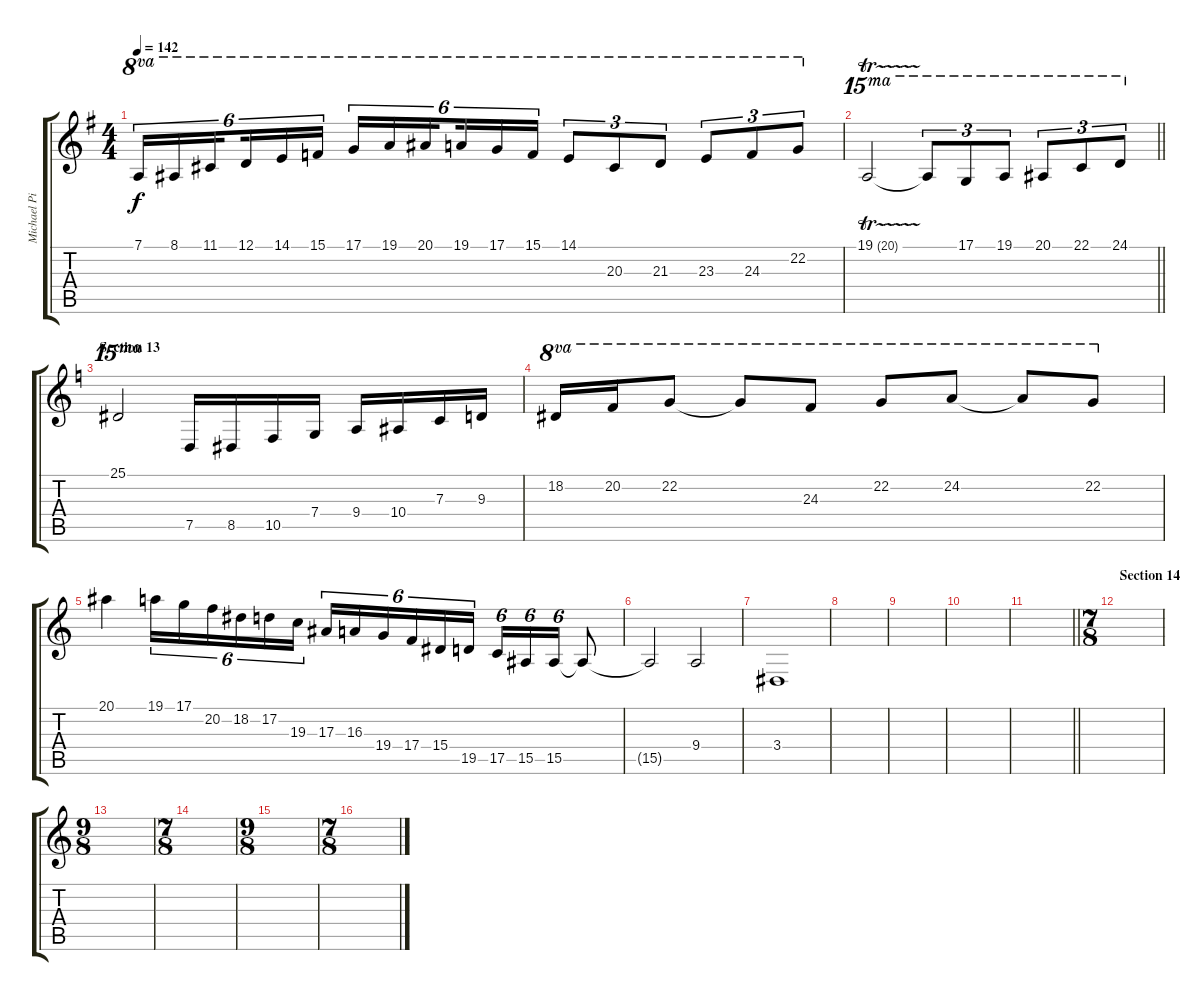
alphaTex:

\track ("Michael Pinella (keyboard)" "Michael Pi") {instrument lead2sawtooth}
\staff {score tabs}
\tuning (D4 A3 F3 C3 G2 D2) {hide}
\ts (4 4)
\tempo 142
\clef g2
\ks eminor
7.1.16{tu (6 4) ot 8va dy f} 8.1.16{tu (6 4) ot 8va} 11.1.16{tu (6 4) ot 8va beam splitsecondary} 12.1.16{tu (6 4) ot 8va} 14.1.16{tu (6 4) ot 8va} 15.1.16{tu (6 4) ot 8va} 17.1.16{tu (6 4) ot 8va} 19.1.16{tu (6 4) ot 8va} 20.1.16{tu (6 4) ot 8va beam splitsecondary} 19.1.16{tu (6 4) ot 8va} 17.1.16{tu (6 4) ot 8va} 15.1.16{tu (6 4) ot 8va} 14.1.8{tu (3 2) ot 8va} 20.3.8{tu (3 2) ot 8va} 21.3.8{tu (3 2) ot 8va} 23.3.8{tu (3 2) ot 8va} 24.3.8{tu (3 2) ot 8va} 22.2.8{tu (3 2) ot 8va} |
\barLineRight lightlight
19.1{tr (20 32)}.2{ot 15ma} 19.1{t}.8{tu (3 2) ot 15ma} 17.1.8{tu (3 2) ot 15ma} 19.1.8{tu (3 2) ot 15ma} 20.1.8{tu (3 2) ot 15ma} 22.1.8{tu (3 2) ot 15ma} 24.1.8{tu (3 2) ot 15ma} |
\section ("" "Section 13")
\ks aminor
25.1.2{ot 15ma} 7.5.16 8.5.16 10.5.16 7.4.16 9.4.16 10.4.16 7.3.16 9.3.16 |
18.2.16{ot 8va} 20.2.16{ot 8va} 22.2.8{ot 8va} 22.2{t}.8{ot 8va} 24.3.8{ot 8va} 22.2.8{ot 8va} 24.2.8{ot 8va} 24.2{t}.8{ot 8va} 22.2.8{ot 8va} |
20.1.4 19.1.16{tu (6 4)} 17.1.16{tu (6 4)} 20.2.16{tu (6 4)} 18.2.16{tu (6 4)} 17.2.16{tu (6 4)} 19.3.16{tu (6 4)} 17.3.16{tu (6 4)} 16.3.16{tu (6 4)} 19.4.16{tu (6 4)} 17.4.16{tu (6 4)} 15.4.16{tu (6 4)} 19.5.16{tu (6 4)} 17.5.16{tu (6 4)} 15.5.16{tu (6 4)} 15.5.16{tu (6 4)} 15.5{t}.8 |
15.5{t}.2 9.4.2 |
3.4.1 |
|
|
|
\barLineRight lightlight
|
\ts (7 8)
\section ("" "Section 14")
|
\ts (9 8)
|
\ts (7 8)
|
\ts (9 8)
|
\ts (7 8)
